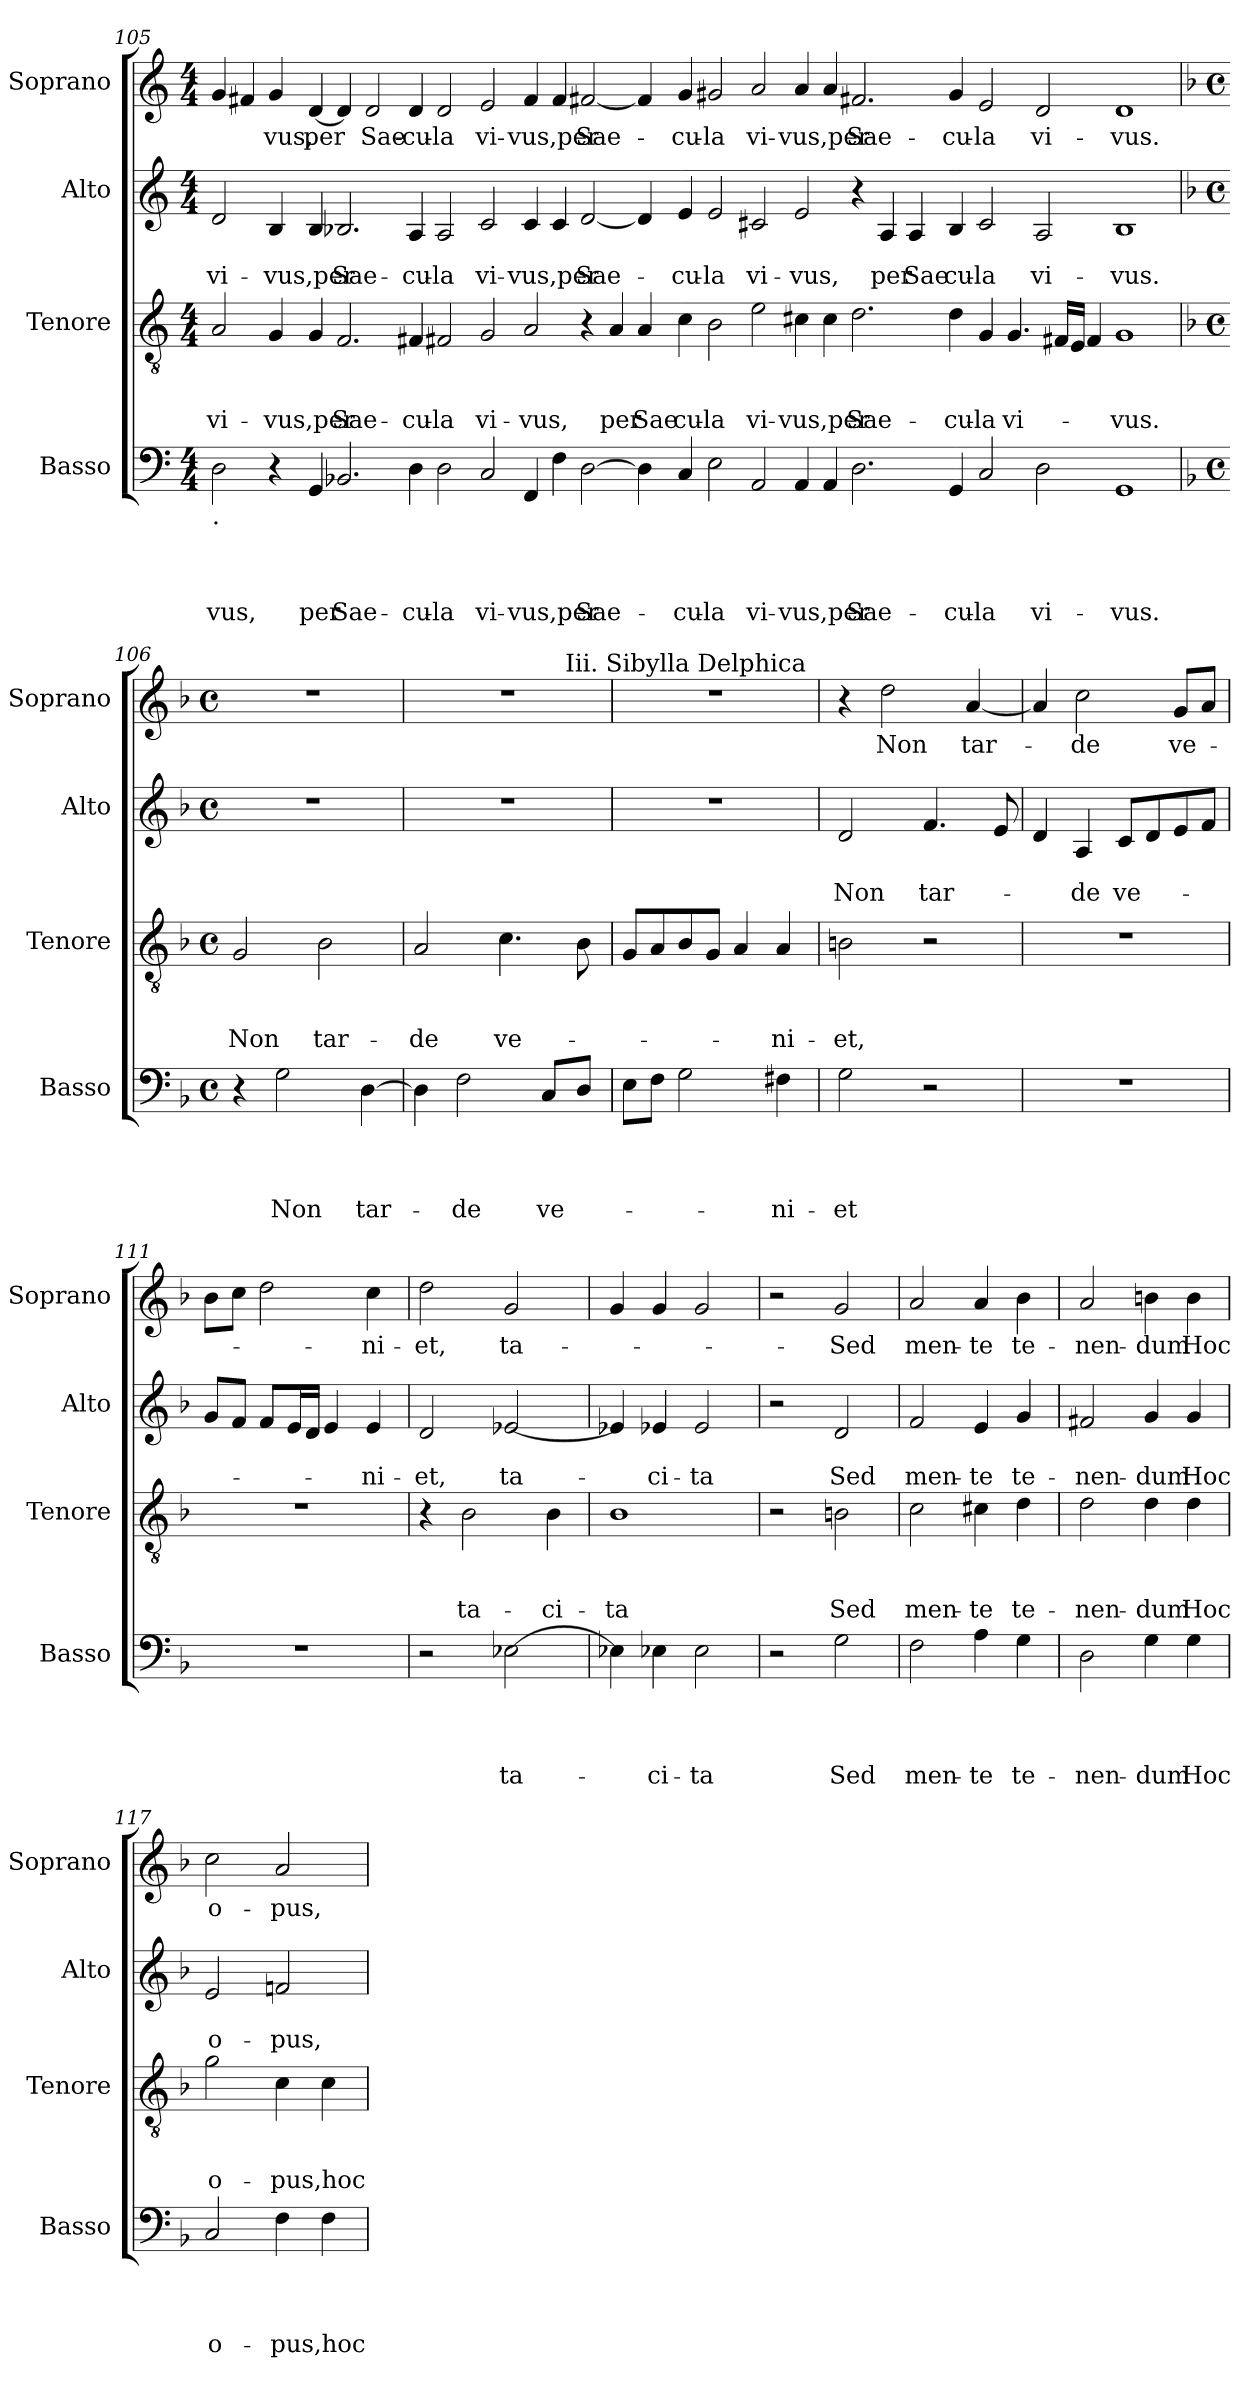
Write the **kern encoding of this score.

**kern	**text	**text	**text	**text	**kern	**text	**text	**text	**kern	**text	**text	**kern	**text
*part4	*part4	*part4	*part4	*part4	*part3	*part3	*part3	*part3	*part2	*part2	*part2	*part1	*part1
*staff4	*staff4	*staff4	*staff4	*staff4	*staff3	*staff3	*staff3	*staff3	*staff2	*staff2	*staff2	*staff1	*staff1
*I"Basso	*	*	*	*	*I"Tenore	*	*	*	*I"Alto	*	*	*I"Soprano	*
*I'Basso	*	*	*	*	*I'Tenore	*	*	*	*I'Alto	*	*	*I'Soprano	*
!!LO:PB:g=z
*clefF4	*	*	*	*	*clefGv2	*	*	*	*clefG2	*	*	*clefG2	*
*k[]	*	*	*	*	*k[]	*	*	*	*k[]	*	*	*k[]	*
*C:	*	*	*	*	*C:	*	*	*	*C:	*	*	*C:	*
*M4/4	*	*	*	*	*M4/4	*	*	*	*M4/4	*	*	*M4/4	*
=105	=105	=105	=105	=105	=105	=105	=105	=105	=105	=105	=105	=105	=105
!LO:TX:b:t=.	!	!	!	!	!	!	!	!	!	!	!	!	!
!	!	!	!	!LO:LY:b	!	!	!	!LO:LY:b	!	!	!LO:LY:b	!	!
2D\	.	.	.	-vus,	2A/	.	.	vi-	2d/	.	vi-	4g/	.
.	.	.	.	.	.	.	.	.	.	.	.	4f#X/	.
!	!	!	!	!	!	!	!	!LO:LY:b	!	!	!LO:LY:b	!	!LO:LY:b
4r	.	.	.	.	4G/	.	.	-vus,per	4B/	.	-vus,per	4g/	-vus,
!	!	!	!	!LO:LY:b	!	!	!	!	!	!	!	!	!LO:LY:b
4GG/	.	.	.	per	4G/	.	.	.	4B/	.	.	[<4d/	per
!	!	!	!	!LO:LY:b	!	!	!	!LO:LY:b	!	!	!LO:LY:b	!	!
2.BB-X/	.	.	.	Sae-	2.F/	.	.	Sae-	2.B-X/	.	Sae-	4d/]	.
!	!	!	!	!	!	!	!	!	!	!	!	!	!LO:LY:b
.	.	.	.	.	.	.	.	.	.	.	.	2d/	Sae-
!	!	!	!	!LO:LY:b	!	!	!	!LO:LY:b	!	!	!LO:LY:b	!	!LO:LY:b
4D\	.	.	.	-cu-	4F#X/	.	.	-cu-	4A/	.	-cu-	4d/	-cu-
!	!	!	!	!LO:LY:b	!	!	!	!LO:LY:b	!	!	!LO:LY:b	!	!LO:LY:b
2D\	.	.	.	-la	2F#X/	.	.	-la	2A/	.	-la	2d/	-la
!	!	!	!	!LO:LY:b	!	!	!	!LO:LY:b	!	!	!LO:LY:b	!	!LO:LY:b
2C/	.	.	.	vi-	2G/	.	.	vi-	2c/	.	vi-	2e/	vi-
!	!	!	!	!LO:LY:b	!	!	!	!LO:LY:b	!	!	!LO:LY:b	!	!LO:LY:b
4FF/	.	.	.	-vus,per	2A/	.	.	-vus,	4c/	.	-vus,per	4f#/	-vus,per
4F\	.	.	.	.	.	.	.	.	4c/	.	.	4f#/	.
!	!	!	!	!LO:LY:b	!	!	!	!	!	!	!LO:LY:b	!	!LO:LY:b
[>2D\	.	.	.	Sae-	4r	.	.	.	[<2d/	.	Sae-	[<2f#X/	Sae-
!	!	!	!	!	!	!	!	!LO:LY:b	!	!	!	!	!
.	.	.	.	.	4A/	.	.	per	.	.	.	.	.
!	!	!	!	!	!	!	!	!LO:LY:b	!	!	!	!	!
4D\]	.	.	.	.	4A/	.	.	Sae-	4d/]	.	.	4f#/]	.
!	!	!	!	!LO:LY:b	!	!	!	!LO:LY:b	!	!	!LO:LY:b	!	!LO:LY:b
4C/	.	.	.	-cu-	4c\	.	.	-cu-	4e/	.	-cu-	4g/	-cu-
!	!	!	!	!LO:LY:b	!	!	!	!LO:LY:b	!	!	!LO:LY:b	!	!LO:LY:b
2E\	.	.	.	-la	2B\	.	.	-la	2e/	.	-la	2g#X/	-la
!	!	!	!	!LO:LY:b	!	!	!	!LO:LY:b	!	!	!LO:LY:b	!	!LO:LY:b
2AA/	.	.	.	vi-	2e\	.	.	vi-	2c#X/	.	vi-	2a/	vi-
!	!	!	!	!LO:LY:b	!	!	!	!LO:LY:b	!	!	!LO:LY:b	!	!LO:LY:b
4AA/	.	.	.	-vus,per	4c#X\	.	.	-vus,per	2e/	.	-vus,	4a/	-vus,per
4AA/	.	.	.	.	4c#\	.	.	.	.	.	.	4a/	.
!	!	!	!	!LO:LY:b	!	!	!	!LO:LY:b	!	!	!	!	!LO:LY:b
2.D\	.	.	.	Sae-	2.d\	.	.	Sae-	4r	.	.	2.f#X/	Sae-
!	!	!	!	!	!	!	!	!	!	!	!LO:LY:b	!	!
.	.	.	.	.	.	.	.	.	4A/	.	per	.	.
!	!	!	!	!	!	!	!	!	!	!	!LO:LY:b	!	!
.	.	.	.	.	.	.	.	.	4A/	.	Sae-	.	.
!	!	!	!	!LO:LY:b	!	!	!	!LO:LY:b	!	!	!LO:LY:b	!	!LO:LY:b
4GG/	.	.	.	-cu-	4d\	.	.	-cu-	4B-/	.	-cu-	4g#/	-cu-
!	!	!	!	!LO:LY:b	!	!	!	!LO:LY:b	!	!	!LO:LY:b	!	!LO:LY:b
2C/	.	.	.	-la	4G/	.	.	-la	2c#/	.	-la	2e/	-la
!	!	!	!	!	!	!	!	!LO:LY:b	!	!	!	!	!
.	.	.	.	.	4.G/	.	.	vi-	.	.	.	.	.
!	!	!	!	!LO:LY:b	!	!	!	!	!	!	!LO:LY:b	!	!LO:LY:b
2D\	.	.	.	vi-	.	.	.	.	2A/	.	vi-	2d/	vi-
.	.	.	.	.	16F#X/LL	.	.	.	.	.	.	.	.
.	.	.	.	.	16E/JJ	.	.	.	.	.	.	.	.
.	.	.	.	.	4F#/	.	.	.	.	.	.	.	.
!	!	!	!	!LO:LY:b	!	!	!	!LO:LY:b	!	!	!LO:LY:b	!	!LO:LY:b
1GG	.	.	.	-vus.	1G	.	.	-vus.	1B-	.	-vus.	1d	-vus.
!!LO:LB:g=z
=106!	=106!	=106!	=106!	=106!	=106!	=106!	=106!	=106!	=106!	=106!	=106!	=106!	=106!
*k[b-]	*	*	*	*	*k[b-]	*	*	*	*k[b-]	*	*	*k[b-]	*
*F:	*	*	*	*	*F:	*	*	*	*F:	*	*	*F:	*
*M4/4	*	*	*	*	*M4/4	*	*	*	*M4/4	*	*	*M4/4	*
*met(c)	*	*	*	*	*met(c)	*	*	*	*met(c)	*	*	*met(c)	*
!	!	!	!	!	!	!	!	!LO:LY:b	!	!	!	!	!
4r	.	.	.	.	2G/	.	.	Non	1r	.	.	1r	.
!	!	!	!	!LO:LY:b	!	!	!	!	!	!	!	!	!
2G\	.	.	.	Non	.	.	.	.	.	.	.	.	.
!	!	!	!	!	!	!	!	!LO:LY:b	!	!	!	!	!
.	.	.	.	.	2B-\	.	.	tar-	.	.	.	.	.
!	!	!	!	!LO:LY:b	!	!	!	!	!	!	!	!	!
[>4D\	.	.	.	tar-	.	.	.	.	.	.	.	.	.
=107	=107	=107	=107	=107	=107	=107	=107	=107	=107	=107	=107	=107	=107
!	!	!	!	!	!	!	!	!LO:LY:b	!	!	!	!	!
*	*	*	*	*	*	*	*	*	*	*	*	*^	*
4D\]	.	.	.	.	2A/	.	.	-de	1r	.	.	1r	2ryy	.
!	!	!	!	!LO:LY:b	!	!	!	!	!	!	!	!	!	!
2F\	.	.	.	-de	.	.	.	.	.	.	.	.	.	.
!	!	!	!	!	!	!	!	!LO:LY:b	!	!	!	!	!	!
.	.	.	.	.	4.c\	.	.	ve-	.	.	.	.	4ryy	.
!	!	!	!	!LO:LY:b	!	!	!	!	!	!	!	!	!	!
8C/L	.	.	.	ve-	.	.	.	.	.	.	.	.	16.ryy	.
!	!	!	!	!	!	!	!	!	!	!	!	!	!LO:TX:a:t=Iii. Sibylla Delphica	!
.	.	.	.	.	.	.	.	.	.	.	.	.	8ryy	.
8D/J	.	.	.	.	8B-\	.	.	.	.	.	.	.	.	.
.	.	.	.	.	.	.	.	.	.	.	.	.	32ryy	.
*	*	*	*	*	*	*	*	*	*	*	*	*v	*v	*
=108	=108	=108	=108	=108	=108	=108	=108	=108	=108	=108	=108	=108	=108
8E\L	.	.	.	.	8G/L	.	.	.	1r	.	.	1r	.
8F\J	.	.	.	.	8A/	.	.	.	.	.	.	.	.
2G\	.	.	.	.	8B-/	.	.	.	.	.	.	.	.
.	.	.	.	.	8G/J	.	.	.	.	.	.	.	.
.	.	.	.	.	4A/	.	.	.	.	.	.	.	.
!	!	!	!	!LO:LY:b	!	!	!	!LO:LY:b	!	!	!	!	!
4F#X\	.	.	.	-ni-	4A/	.	.	-ni-	.	.	.	.	.
=109	=109	=109	=109	=109	=109	=109	=109	=109	=109	=109	=109	=109	=109
!	!	!	!	!LO:LY:b	!	!	!	!LO:LY:b	!	!	!LO:LY:b	!	!
2G\	.	.	.	-et	2Bn\	.	.	-et,	2d/	.	Non	4r	.
!	!	!	!	!	!	!	!	!	!	!	!	!	!LO:LY:b
.	.	.	.	.	.	.	.	.	.	.	.	2dd\	Non
!	!	!	!	!	!	!	!	!	!	!	!LO:LY:b	!	!
2r	.	.	.	.	2r	.	.	.	4.f/	.	tar-	.	.
!	!	!	!	!	!	!	!	!	!	!	!	!	!LO:LY:b
.	.	.	.	.	.	.	.	.	.	.	.	[<4a/	tar-
.	.	.	.	.	.	.	.	.	8e/	.	.	.	.
=110	=110	=110	=110	=110	=110	=110	=110	=110	=110	=110	=110	=110	=110
1r	.	.	.	.	1r	.	.	.	4d/	.	.	4a/]	.
!	!	!	!	!	!	!	!	!	!	!	!LO:LY:b	!	!LO:LY:b
.	.	.	.	.	.	.	.	.	4A/	.	-de	2cc\	-de
!	!	!	!	!	!	!	!	!	!	!	!LO:LY:b	!	!
.	.	.	.	.	.	.	.	.	8c/L	.	ve-	.	.
.	.	.	.	.	.	.	.	.	8d/	.	.	.	.
!	!	!	!	!	!	!	!	!	!	!	!	!	!LO:LY:b
.	.	.	.	.	.	.	.	.	8e/	.	.	8g/L	ve-
.	.	.	.	.	.	.	.	.	8f/J	.	.	8a/J	.
=111	=111	=111	=111	=111	=111	=111	=111	=111	=111	=111	=111	=111	=111
1r	.	.	.	.	1r	.	.	.	8g/L	.	.	8b-\L	.
.	.	.	.	.	.	.	.	.	8f/J	.	.	8cc\J	.
.	.	.	.	.	.	.	.	.	8f/L	.	.	2dd\	.
.	.	.	.	.	.	.	.	.	16e/L	.	.	.	.
.	.	.	.	.	.	.	.	.	16d/JJ	.	.	.	.
.	.	.	.	.	.	.	.	.	4e/	.	.	.	.
!	!	!	!	!	!	!	!	!	!	!	!LO:LY:b	!	!LO:LY:b
.	.	.	.	.	.	.	.	.	4e/	.	-ni-	4cc\	-ni-
=112	=112	=112	=112	=112	=112	=112	=112	=112	=112	=112	=112	=112	=112
!	!	!	!	!	!	!	!	!	!	!	!LO:LY:b	!	!LO:LY:b
2r	.	.	.	.	4r	.	.	.	2d/	.	-et,	2dd\	-et,
!	!	!	!	!	!	!	!	!LO:LY:b	!	!	!	!	!
.	.	.	.	.	2B-\	.	.	ta-	.	.	.	.	.
!	!	!	!	!LO:LY:b	!	!	!	!	!	!	!LO:LY:b	!	!LO:LY:b
[<2E-X\	.	.	.	ta-	.	.	.	.	[<2e-X/	.	ta-	2g/	ta-
!	!	!	!	!	!	!	!	!LO:LY:b	!	!	!	!	!
.	.	.	.	.	4B-\	.	.	-ci-	.	.	.	.	.
!!LO:PB:g=z
=113	=113	=113	=113	=113	=113	=113	=113	=113	=113	=113	=113	=113	=113
!	!	!	!	!	!	!	!	!LO:LY:b	!	!	!	!	!
4E-X\]	.	.	.	.	1B-	.	.	-ta	4e-X/]	.	.	4g/	.
!	!	!	!	!LO:LY:b	!	!	!	!	!	!	!LO:LY:b	!	!
4E-X\	.	.	.	-ci-	.	.	.	.	4e-X/	.	-ci-	4g/	.
!	!	!	!	!LO:LY:b	!	!	!	!	!	!	!LO:LY:b	!	!
2E-\	.	.	.	-ta	.	.	.	.	2e-/	.	-ta	2g/	.
=114	=114	=114	=114	=114	=114	=114	=114	=114	=114	=114	=114	=114	=114
2r	.	.	.	.	2r	.	.	.	2r	.	.	2r	.
!	!	!	!	!LO:LY:b	!	!	!	!LO:LY:b	!	!	!LO:LY:b	!	!LO:LY:b
2G\	.	.	.	Sed	2Bn\	.	.	Sed	2d/	.	Sed	2g/	-Sed
=115	=115	=115	=115	=115	=115	=115	=115	=115	=115	=115	=115	=115	=115
!	!	!	!	!LO:LY:b	!	!	!	!LO:LY:b	!	!	!LO:LY:b	!	!LO:LY:b
2F\	.	.	.	men-	2c\	.	.	men-	2f/	.	men-	2a/	men-
!	!	!	!	!LO:LY:b	!	!	!	!LO:LY:b	!	!	!LO:LY:b	!	!LO:LY:b
4A\	.	.	.	-te	4c#X\	.	.	-te	4e/	.	-te	4a/	-te
!	!	!	!	!LO:LY:b	!	!	!	!LO:LY:b	!	!	!LO:LY:b	!	!LO:LY:b
4G\	.	.	.	te-	4d\	.	.	te-	4g/	.	te-	4b-\	te-
=116	=116	=116	=116	=116	=116	=116	=116	=116	=116	=116	=116	=116	=116
!	!	!	!	!LO:LY:b	!	!	!	!LO:LY:b	!	!	!LO:LY:b	!	!LO:LY:b
2D\	.	.	.	-nen-	2d\	.	.	-nen-	2f#X/	.	-nen-	2a/	-nen-
!	!	!	!	!LO:LY:b	!	!	!	!LO:LY:b	!	!	!LO:LY:b	!	!LO:LY:b
4G\	.	.	.	-dum	4d\	.	.	-dum	4g/	.	-dum	4bn\	-dum
!	!	!	!	!LO:LY:b	!	!	!	!LO:LY:b	!	!	!LO:LY:b	!	!LO:LY:b
4G\	.	.	.	Hoc	4d\	.	.	Hoc	4g/	.	Hoc	4b\	Hoc
=117	=117	=117	=117	=117	=117	=117	=117	=117	=117	=117	=117	=117	=117
!	!	!	!	!LO:LY:b	!	!	!	!LO:LY:b	!	!	!LO:LY:b	!	!LO:LY:b
2C/	.	.	.	o-	2g\	.	.	o-	2e/	.	o-	2cc\	o-
!	!	!	!	!LO:LY:b	!	!	!	!LO:LY:b	!	!	!LO:LY:b	!	!LO:LY:b
4F\	.	.	.	-pus,hoc	4c\	.	.	-pus,hoc	2fn/	.	-pus,	2a/	-pus,
4F\	.	.	.	.	4c\	.	.	.	.	.	.	.	.
=	=	=	=	=	=	=	=	=	=	=	=	=	=
*-	*-	*-	*-	*-	*-	*-	*-	*-	*-	*-	*-	*-	*-
